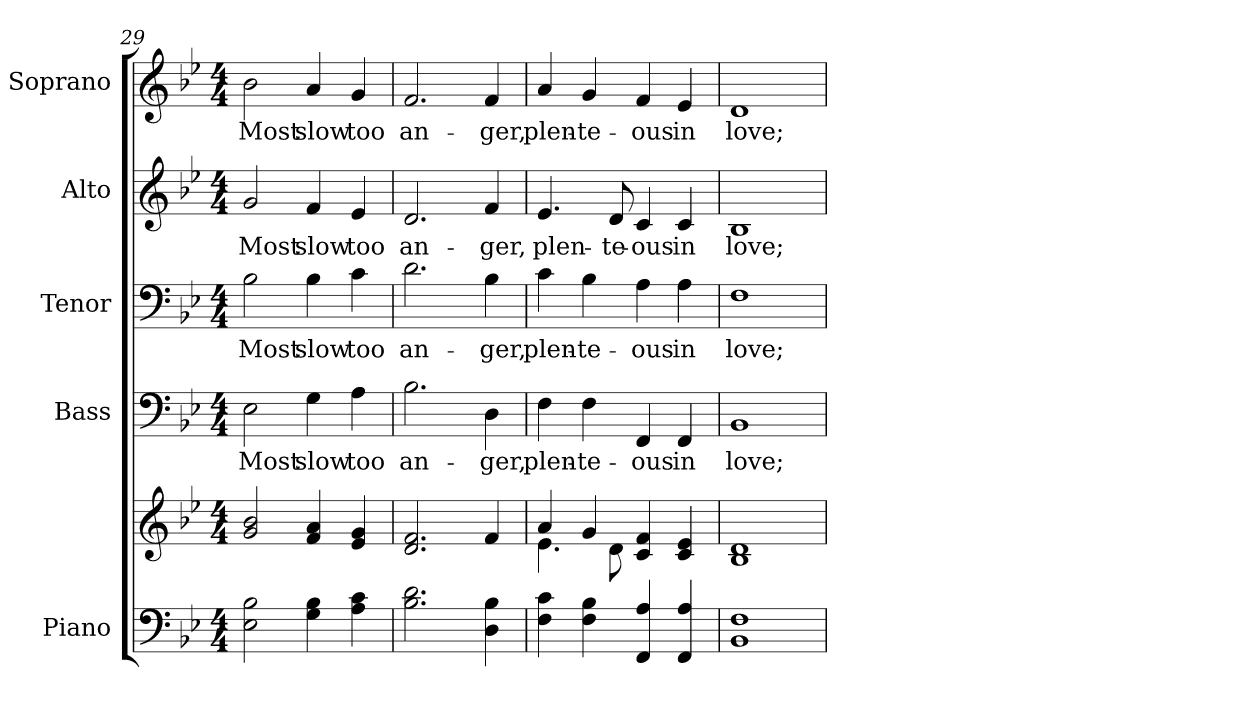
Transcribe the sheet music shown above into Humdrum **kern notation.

**kern	**kern	**kern	**text	**kern	**text	**kern	**text	**kern	**text
*part5	*part5	*part4	*part4	*part3	*part3	*part2	*part2	*part1	*part1
*staff6	*staff5	*staff4	*staff4	*staff3	*staff3	*staff2	*staff2	*staff1	*staff1
*I"Piano	*	*I"Bass	*	*I"Tenor	*	*I"Alto	*	*I"Soprano	*
*I'Pno.	*	*I'B.	*	*I'T.	*	*I'A.	*	*I'S.	*
!!LO:PB:g=z
*clefF4	*clefG2	*clefF4	*	*clefF4	*	*clefG2	*	*clefG2	*
*k[b-e-]	*k[b-e-]	*k[b-e-]	*	*k[b-e-]	*	*k[b-e-]	*	*k[b-e-]	*
*B-:	*B-:	*B-:	*	*B-:	*	*B-:	*	*B-:	*
*M4/4	*M4/4	*M4/4	*	*M4/4	*	*M4/4	*	*M4/4	*
=29	=29	=29	=29	=29	=29	=29	=29	=29	=29
!	!	!	!LO:LY:b:color=#000000	!	!	!	!	!	!
!	!	!	!	!	!LO:LY:b:color=#000000	!	!	!	!
!	!	!	!	!	!	!	!LO:LY:b:color=#000000	!	!
!	!	!	!	!	!	!	!	!	!LO:LY:b:color=#000000
2E-i\ 2B-i	2gi/ 2b-i	2E-i\	Most	2B-i\	Most	2gi/	Most	2b-i\	Most
!	!	!	!LO:LY:b:color=#000000	!	!	!	!	!	!
!	!	!	!	!	!LO:LY:b:color=#000000	!	!	!	!
!	!	!	!	!	!	!	!LO:LY:b:color=#000000	!	!
!	!	!	!	!	!	!	!	!	!LO:LY:b:color=#000000
4Gi\ 4B-i	4fi/ 4ai	4Gi\	slow	4B-i\	slow	4fi/	slow	4ai/	slow
!	!	!	!LO:LY:b:color=#000000	!	!	!	!	!	!
!	!	!	!	!	!LO:LY:b:color=#000000	!	!	!	!
!	!	!	!	!	!	!	!LO:LY:b:color=#000000	!	!
!	!	!	!	!	!	!	!	!	!LO:LY:b:color=#000000
4Ai\ 4ci	4e-i/ 4gi	4Ai\	too	4ci\	too	4e-i/	too	4gi/	too
=30	=30	=30	=30	=30	=30	=30	=30	=30	=30
!	!	!	!LO:LY:b:color=#000000	!	!	!	!	!	!
!	!	!	!	!	!LO:LY:b:color=#000000	!	!	!	!
!	!	!	!	!	!	!	!LO:LY:b:color=#000000	!	!
!	!	!	!	!	!	!	!	!	!LO:LY:b:color=#000000
2.B-i\ 2.di	2.di/ 2.fi	2.B-i\	an-	2.di\	an-	2.di/	an-	2.fi/	an-
!	!	!	!LO:LY:b:color=#000000	!	!	!	!	!	!
!	!	!	!	!	!LO:LY:b:color=#000000	!	!	!	!
!	!	!	!	!	!	!	!LO:LY:b:color=#000000	!	!
!	!	!	!	!	!	!	!	!	!LO:LY:b:color=#000000
4Di\ 4B-i	4fi/	4Di\	-ger,	4B-i\	-ger,	4fi/	-ger,	4fi/	-ger,
=31	=31	=31	=31	=31	=31	=31	=31	=31	=31
*	*^	*	*	*	*	*	*	*	*
!	!	!	!	!LO:LY:b:color=#000000	!	!	!	!	!	!
!	!	!	!	!	!	!LO:LY:b:color=#000000	!	!	!	!
!	!	!	!	!	!	!	!	!LO:LY:b:color=#000000	!	!
!	!	!	!	!	!	!	!	!	!	!LO:LY:b:color=#000000
4Fi\ 4ci	4ai/	4.e-i\	4Fi\	plen-	4ci\	plen-	4.e-i/	plen-	4ai/	plen-
!	!	!	!	!LO:LY:b:color=#000000	!	!	!	!	!	!
!	!	!	!	!	!	!LO:LY:b:color=#000000	!	!	!	!
!	!	!	!	!	!	!	!	!	!	!LO:LY:b:color=#000000
4Fi\ 4B-i	4gi/	.	4Fi\	-te-	4B-i\	-te-	.	.	4gi/	-te-
!	!	!	!	!	!	!	!	!LO:LY:b:color=#000000	!	!
.	.	8di\	.	.	.	.	8di/	-te-	.	.
!	!	!	!	!LO:LY:b:color=#000000	!	!	!	!	!	!
!	!	!	!	!	!	!LO:LY:b:color=#000000	!	!	!	!
!	!	!	!	!	!	!	!	!LO:LY:b:color=#000000	!	!
!	!	!	!	!	!	!	!	!	!	!LO:LY:b:color=#000000
4FFi/ 4Ai	4ci/ 4fi	2ryy	4FFi/	-ous	4Ai\	-ous	4ci/	-ous	4fi/	-ous
!	!	!	!	!LO:LY:b:color=#000000	!	!	!	!	!	!
!	!	!	!	!	!	!LO:LY:b:color=#000000	!	!	!	!
!	!	!	!	!	!	!	!	!LO:LY:b:color=#000000	!	!
!	!	!	!	!	!	!	!	!	!	!LO:LY:b:color=#000000
4FFi/ 4Ai	4ci/ 4e-i	.	4FFi/	in	4Ai\	in	4ci/	in	4e-i/	in
*	*v	*v	*	*	*	*	*	*	*	*
=32	=32	=32	=32	=32	=32	=32	=32	=32	=32
!	!	!	!LO:LY:b:color=#000000	!	!	!	!	!	!
!	!	!	!	!	!LO:LY:b:color=#000000	!	!	!	!
!	!	!	!	!	!	!	!LO:LY:b:color=#000000	!	!
!	!	!	!	!	!	!	!	!	!LO:LY:b:color=#000000
1BB-i 1Fi	1B-i 1di	1BB-i	love;	1Fi	love;	1B-i	love;	1di	love;
=	=	=	=	=	=	=	=	=	=
*-	*-	*-	*-	*-	*-	*-	*-	*-	*-
